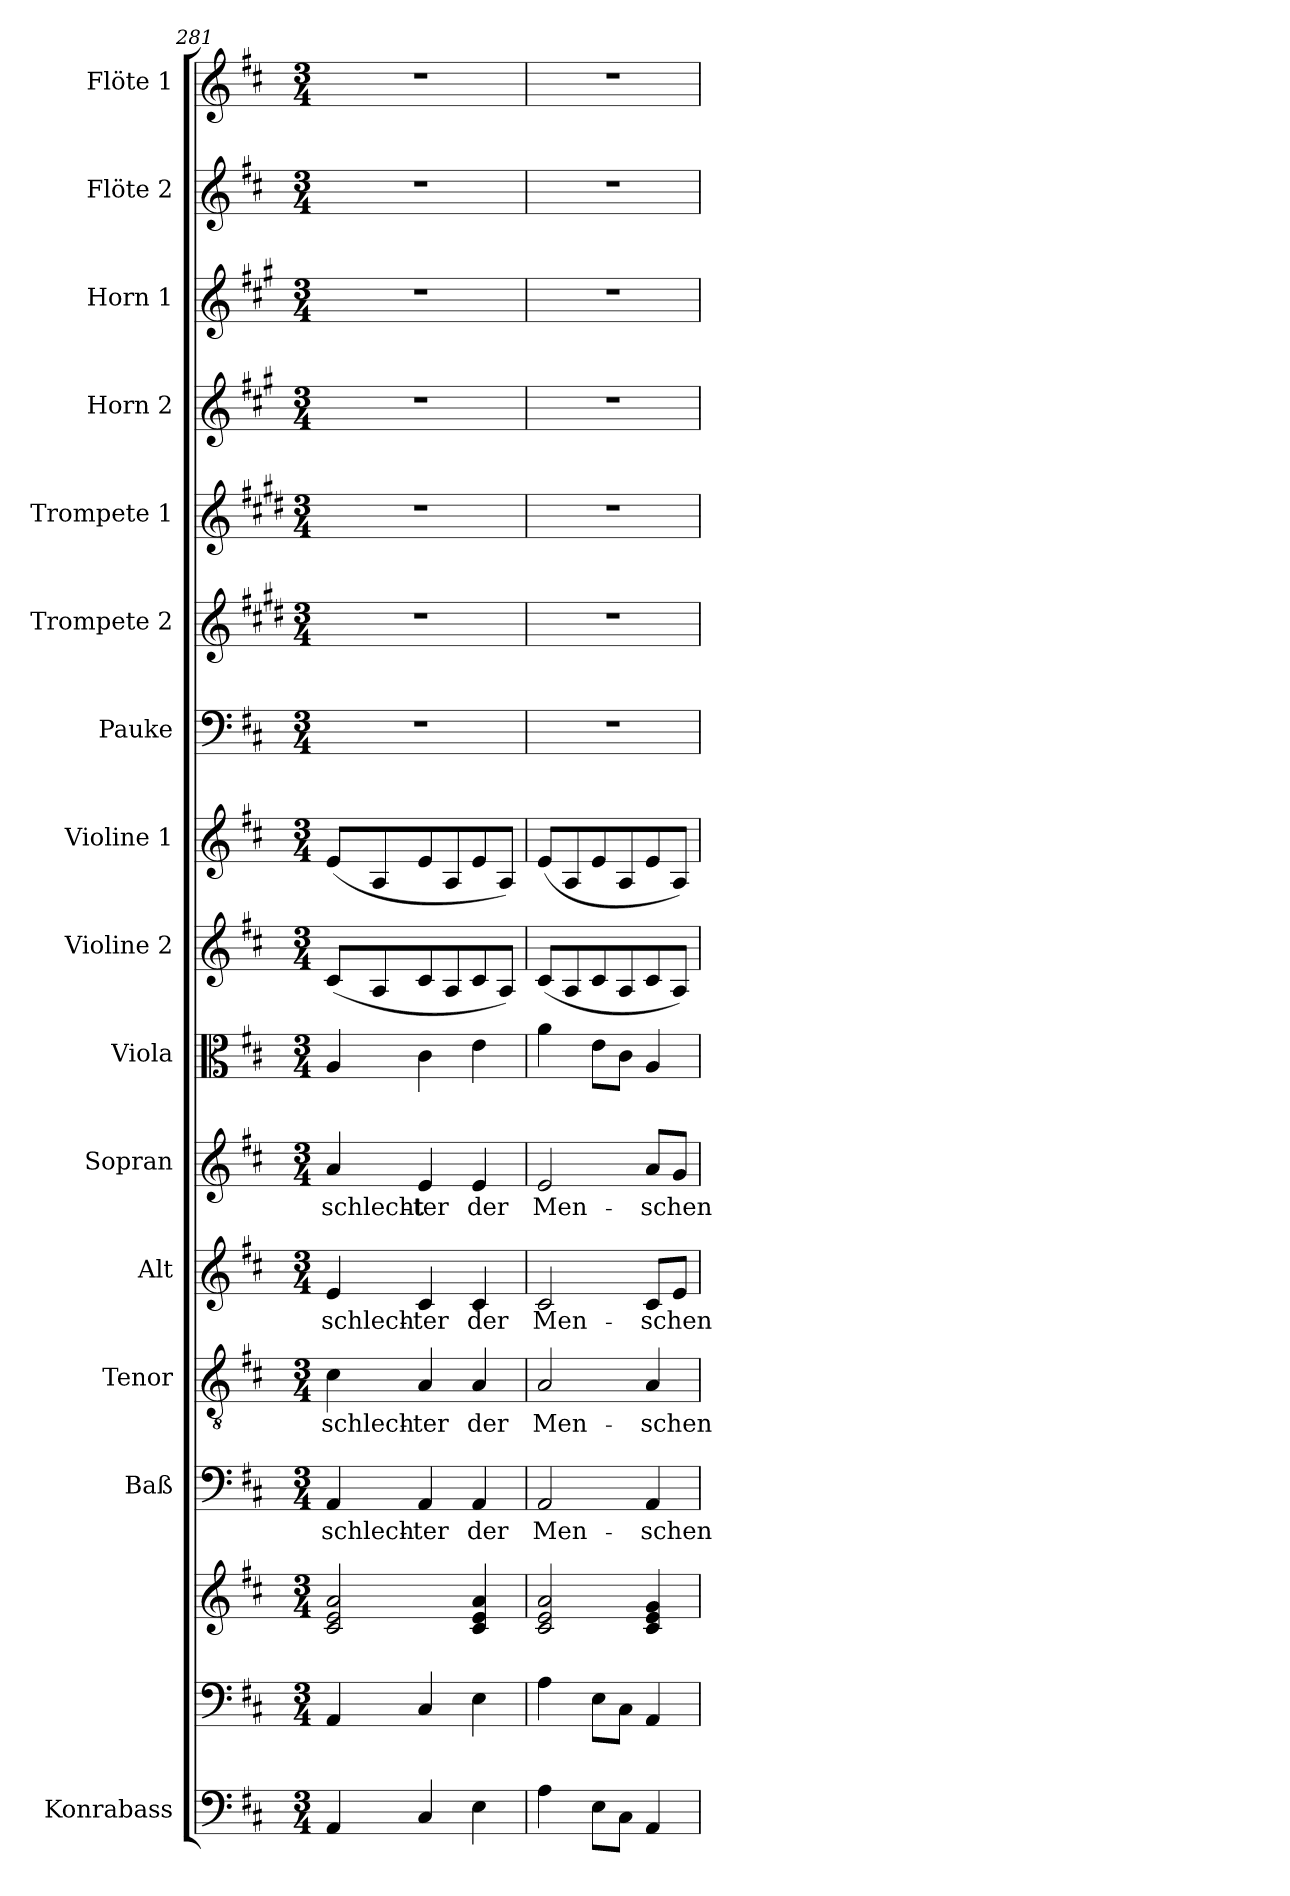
**kern	**kern	**kern	**kern	**text	**kern	**text	**kern	**text	**kern	**text	**kern	**kern	**kern	**kern	**kern	**kern	**kern	**kern	**kern	**kern
*part16	*part15	*part15	*part14	*part14	*part13	*part13	*part12	*part12	*part11	*part11	*part10	*part9	*part8	*part7	*part6	*part5	*part4	*part3	*part2	*part1
*staff17	*staff16	*staff15	*staff14	*staff14	*staff13	*staff13	*staff12	*staff12	*staff11	*staff11	*staff10	*staff9	*staff8	*staff7	*staff6	*staff5	*staff4	*staff3	*staff2	*staff1
*I"Konrabass	*	*	*I"Baß	*	*I"Tenor	*	*I"Alt	*	*I"Sopran	*	*I"Viola	*I"Violine 2	*I"Violine 1	*I"Pauke	*I"Trompete 2	*I"Trompete 1	*I"Horn 2	*I"Horn 1	*I"Flöte 2	*I"Flöte 1
*I'Kb.	*	*	*I'Baß	*	*I'Ten	*	*I'Alt	*	*I'Sop	*	*I'Vla.	*I'Vln. 2	*I'Vln. 1	*I'Pk.	*I'Trp. 2	*I'Trp. 1	*I'Hrn. 2	*I'Hrn. 1	*I'Fl. 2	*I'Fl. 1
*clefF4	*clefF4	*clefG2	*clefF4	*	*clefGv2	*	*clefG2	*	*clefG2	*	*clefC3	*clefG2	*clefG2	*clefF4	*clefG2	*clefG2	*clefG2	*clefG2	*clefG2	*clefG2
*ITrd7c12	*	*	*	*	*	*	*	*	*	*	*	*	*	*	*ITrd1c2	*ITrd1c2	*ITrd4c7	*ITrd4c7	*	*
*k[f#c#]	*k[f#c#]	*k[f#c#]	*k[f#c#]	*	*k[f#c#]	*	*k[f#c#]	*	*k[f#c#]	*	*k[f#c#]	*k[f#c#]	*k[f#c#]	*k[f#c#]	*k[f#c#]	*k[f#c#]	*k[f#c#]	*k[f#c#]	*k[f#c#]	*k[f#c#]
*D:	*D:	*D:	*D:	*	*D:	*	*D:	*	*D:	*	*D:	*D:	*D:	*D:	*D:	*D:	*D:	*D:	*D:	*D:
*M3/4	*M3/4	*M3/4	*M3/4	*	*M3/4	*	*M3/4	*	*M3/4	*	*M3/4	*M3/4	*M3/4	*M3/4	*M3/4	*M3/4	*M3/4	*M3/4	*M3/4	*M3/4
=281	=281	=281	=281	=281	=281	=281	=281	=281	=281	=281	=281	=281	=281	=281	=281	=281	=281	=281	=281	=281
!	!	!	!	!LO:LY:b	!	!LO:LY:b	!	!LO:LY:b	!	!LO:LY:b	!	!	!	!	!	!	!	!	!	!
4AAA/	4AA/	2c#/ 2e/ 2a/	4AA/	-schlech-	4c#\	-schlech-	4e/	-schlech-	4a/	-schlecht-	4A/	(<8c#/L	(<8e/L	2.r	2.r	2.r	2.r	2.r	2.r	2.r
.	.	.	.	.	.	.	.	.	.	.	.	8A/	8A/	.	.	.	.	.	.	.
!	!	!	!	!LO:LY:b	!	!LO:LY:b	!	!LO:LY:b	!	!LO:LY:b	!	!	!	!	!	!	!	!	!	!
4CC#/	4C#/	.	4AA/	-ter	4A/	-ter	4c#/	-ter	4e/	-ter	4c#\	8c#/	8e/	.	.	.	.	.	.	.
.	.	.	.	.	.	.	.	.	.	.	.	8A/	8A/	.	.	.	.	.	.	.
!	!	!	!	!LO:LY:b	!	!LO:LY:b	!	!LO:LY:b	!	!LO:LY:b	!	!	!	!	!	!	!	!	!	!
4EE\	4E\	4c#/ 4e/ 4a/	4AA/	der	4A/	der	4c#/	der	4e/	der	4e\	8c#/	8e/	.	.	.	.	.	.	.
.	.	.	.	.	.	.	.	.	.	.	.	8A/J)	8A/J)	.	.	.	.	.	.	.
=282	=282	=282	=282	=282	=282	=282	=282	=282	=282	=282	=282	=282	=282	=282	=282	=282	=282	=282	=282	=282
!	!	!	!	!LO:LY:b	!	!LO:LY:b	!	!LO:LY:b	!	!LO:LY:b	!	!	!	!	!	!	!	!	!	!
4AA\	4A\	2c#/ 2e/ 2a/	2AA/	Men-	2A/	Men-	2c#/	Men-	2e/	Men-	4a\	(<8c#/L	(<8e/L	2.r	2.r	2.r	2.r	2.r	2.r	2.r
.	.	.	.	.	.	.	.	.	.	.	.	8A/	8A/	.	.	.	.	.	.	.
8EE\L	8E\L	.	.	.	.	.	.	.	.	.	8e\L	8c#/	8e/	.	.	.	.	.	.	.
8CC#\J	8C#\J	.	.	.	.	.	.	.	.	.	8c#\J	8A/	8A/	.	.	.	.	.	.	.
!	!	!	!	!LO:LY:b	!	!LO:LY:b	!	!LO:LY:b	!	!LO:LY:b	!	!	!	!	!	!	!	!	!	!
4AAA/	4AA/	4c#/ 4e/ 4g/	4AA/	-schen	4A/	-schen	8c#/L	-schen	8a/L	-schen	4A/	8c#/	8e/	.	.	.	.	.	.	.
.	.	.	.	.	.	.	8e/J	.	8g/J	.	.	8A/J)	8A/J)	.	.	.	.	.	.	.
=	=	=	=	=	=	=	=	=	=	=	=	=	=	=	=	=	=	=	=	=
*-	*-	*-	*-	*-	*-	*-	*-	*-	*-	*-	*-	*-	*-	*-	*-	*-	*-	*-	*-	*-
